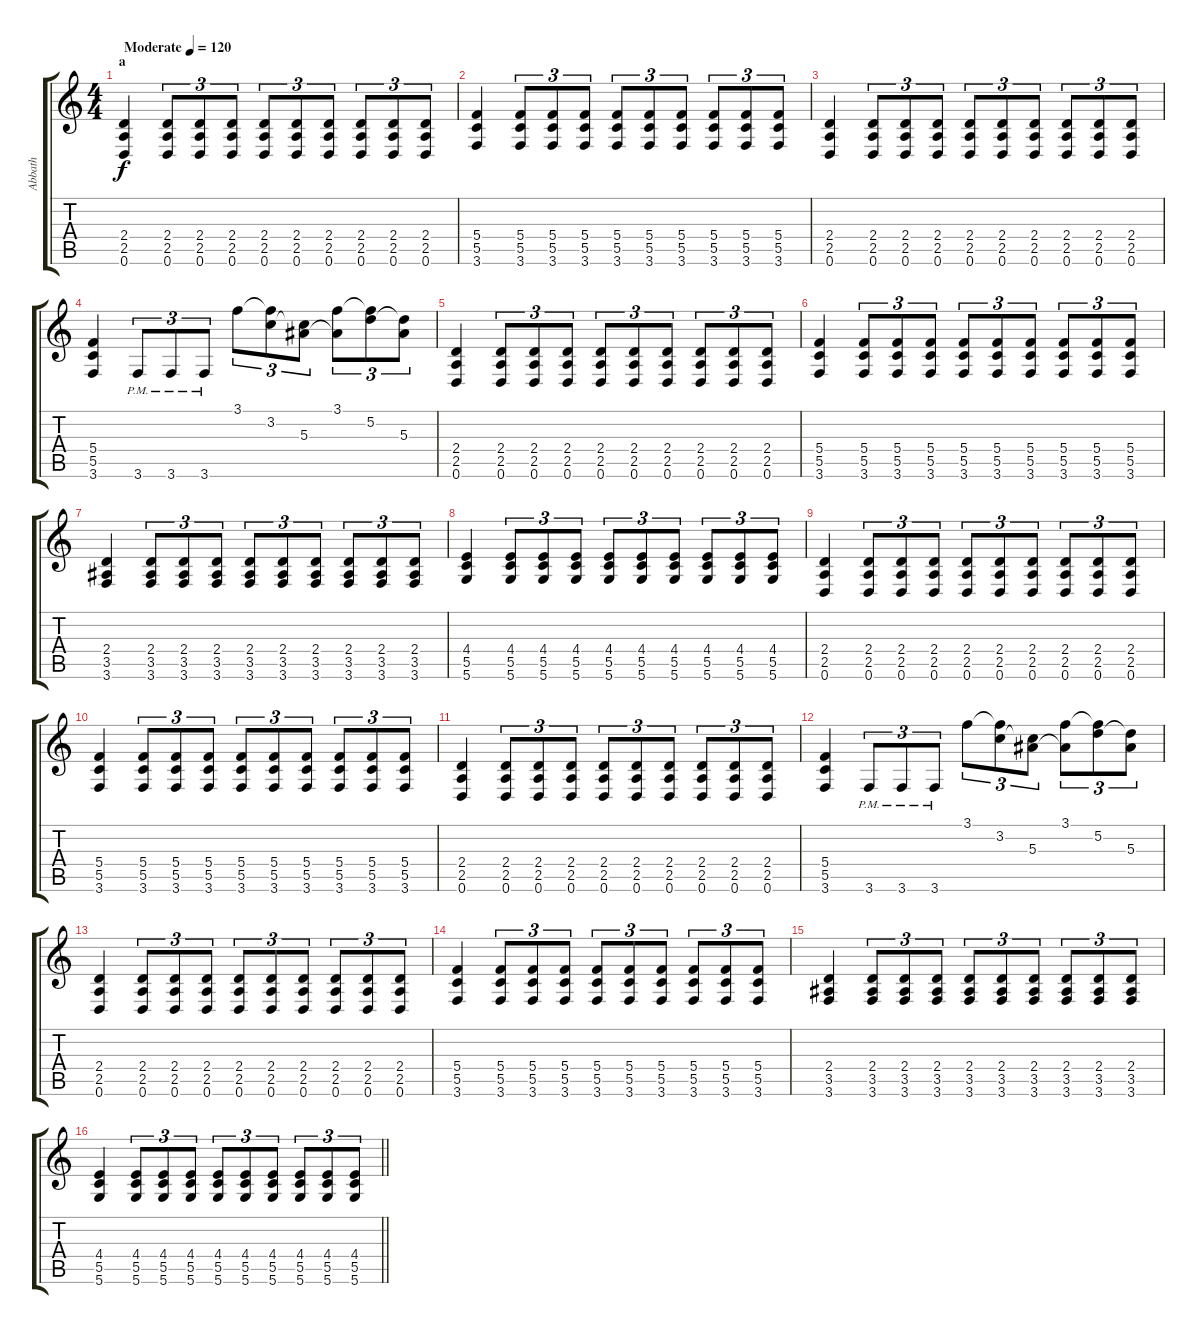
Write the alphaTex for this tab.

\track ("Abbath" "Abbath") {instrument distortionguitar}
\staff {score tabs}
\tuning (D4 A3 F3 C3 G2 D2) {hide}
\ts (4 4)
\section ("" "a")
\tempo (120 "Moderate")
\clef g2
\ks c
(2.4 2.5 0.6).4{dy f instrument distortionguitar} (2.4 2.5 0.6).8{tu (3 2)} (2.4 2.5 0.6).8{tu (3 2)} (2.4 2.5 0.6).8{tu (3 2)} (2.4 2.5 0.6).8{tu (3 2)} (2.4 2.5 0.6).8{tu (3 2)} (2.4 2.5 0.6).8{tu (3 2)} (2.4 2.5 0.6).8{tu (3 2)} (2.4 2.5 0.6).8{tu (3 2)} (2.4 2.5 0.6).8{tu (3 2)} |
(5.4 5.5 3.6).4 (5.4 5.5 3.6).8{tu (3 2)} (5.4 5.5 3.6).8{tu (3 2)} (5.4 5.5 3.6).8{tu (3 2)} (5.4 5.5 3.6).8{tu (3 2)} (5.4 5.5 3.6).8{tu (3 2)} (5.4 5.5 3.6).8{tu (3 2)} (5.4 5.5 3.6).8{tu (3 2)} (5.4 5.5 3.6).8{tu (3 2)} (5.4 5.5 3.6).8{tu (3 2)} |
(2.4 2.5 0.6).4 (2.4 2.5 0.6).8{tu (3 2)} (2.4 2.5 0.6).8{tu (3 2)} (2.4 2.5 0.6).8{tu (3 2)} (2.4 2.5 0.6).8{tu (3 2)} (2.4 2.5 0.6).8{tu (3 2)} (2.4 2.5 0.6).8{tu (3 2)} (2.4 2.5 0.6).8{tu (3 2)} (2.4 2.5 0.6).8{tu (3 2)} (2.4 2.5 0.6).8{tu (3 2)} |
(5.4 5.5 3.6).4 3.6{pm}.8{tu (3 2)} 3.6{pm}.8{tu (3 2)} 3.6{pm}.8{tu (3 2)} 3.1.8{tu (3 2)} (3.1{t} 3.2).8{tu (3 2)} (3.2{t} 5.3).8{tu (3 2)} (3.1 5.3{t}).8{tu (3 2)} (3.1{t} 5.2).8{tu (3 2)} (5.2{t} 5.3).8{tu (3 2)} |
(2.4 2.5 0.6).4 (2.4 2.5 0.6).8{tu (3 2)} (2.4 2.5 0.6).8{tu (3 2)} (2.4 2.5 0.6).8{tu (3 2)} (2.4 2.5 0.6).8{tu (3 2)} (2.4 2.5 0.6).8{tu (3 2)} (2.4 2.5 0.6).8{tu (3 2)} (2.4 2.5 0.6).8{tu (3 2)} (2.4 2.5 0.6).8{tu (3 2)} (2.4 2.5 0.6).8{tu (3 2)} |
(5.4 5.5 3.6).4 (5.4 5.5 3.6).8{tu (3 2)} (5.4 5.5 3.6).8{tu (3 2)} (5.4 5.5 3.6).8{tu (3 2)} (5.4 5.5 3.6).8{tu (3 2)} (5.4 5.5 3.6).8{tu (3 2)} (5.4 5.5 3.6).8{tu (3 2)} (5.4 5.5 3.6).8{tu (3 2)} (5.4 5.5 3.6).8{tu (3 2)} (5.4 5.5 3.6).8{tu (3 2)} |
(2.4 3.5 3.6).4 (2.4 3.5 3.6).8{tu (3 2)} (2.4 3.5 3.6).8{tu (3 2)} (2.4 3.5 3.6).8{tu (3 2)} (2.4 3.5 3.6).8{tu (3 2)} (2.4 3.5 3.6).8{tu (3 2)} (2.4 3.5 3.6).8{tu (3 2)} (2.4 3.5 3.6).8{tu (3 2)} (2.4 3.5 3.6).8{tu (3 2)} (2.4 3.5 3.6).8{tu (3 2)} |
(4.4 5.5 5.6).4 (4.4 5.5 5.6).8{tu (3 2)} (4.4 5.5 5.6).8{tu (3 2)} (4.4 5.5 5.6).8{tu (3 2)} (4.4 5.5 5.6).8{tu (3 2)} (4.4 5.5 5.6).8{tu (3 2)} (4.4 5.5 5.6).8{tu (3 2)} (4.4 5.5 5.6).8{tu (3 2)} (4.4 5.5 5.6).8{tu (3 2)} (4.4 5.5 5.6).8{tu (3 2)} |
(2.4 2.5 0.6).4 (2.4 2.5 0.6).8{tu (3 2)} (2.4 2.5 0.6).8{tu (3 2)} (2.4 2.5 0.6).8{tu (3 2)} (2.4 2.5 0.6).8{tu (3 2)} (2.4 2.5 0.6).8{tu (3 2)} (2.4 2.5 0.6).8{tu (3 2)} (2.4 2.5 0.6).8{tu (3 2)} (2.4 2.5 0.6).8{tu (3 2)} (2.4 2.5 0.6).8{tu (3 2)} |
(5.4 5.5 3.6).4 (5.4 5.5 3.6).8{tu (3 2)} (5.4 5.5 3.6).8{tu (3 2)} (5.4 5.5 3.6).8{tu (3 2)} (5.4 5.5 3.6).8{tu (3 2)} (5.4 5.5 3.6).8{tu (3 2)} (5.4 5.5 3.6).8{tu (3 2)} (5.4 5.5 3.6).8{tu (3 2)} (5.4 5.5 3.6).8{tu (3 2)} (5.4 5.5 3.6).8{tu (3 2)} |
(2.4 2.5 0.6).4 (2.4 2.5 0.6).8{tu (3 2)} (2.4 2.5 0.6).8{tu (3 2)} (2.4 2.5 0.6).8{tu (3 2)} (2.4 2.5 0.6).8{tu (3 2)} (2.4 2.5 0.6).8{tu (3 2)} (2.4 2.5 0.6).8{tu (3 2)} (2.4 2.5 0.6).8{tu (3 2)} (2.4 2.5 0.6).8{tu (3 2)} (2.4 2.5 0.6).8{tu (3 2)} |
(5.4 5.5 3.6).4 3.6{pm}.8{tu (3 2)} 3.6{pm}.8{tu (3 2)} 3.6{pm}.8{tu (3 2)} 3.1.8{tu (3 2)} (3.1{t} 3.2).8{tu (3 2)} (3.2{t} 5.3).8{tu (3 2)} (3.1 5.3{t}).8{tu (3 2)} (3.1{t} 5.2).8{tu (3 2)} (5.2{t} 5.3).8{tu (3 2)} |
(2.4 2.5 0.6).4 (2.4 2.5 0.6).8{tu (3 2)} (2.4 2.5 0.6).8{tu (3 2)} (2.4 2.5 0.6).8{tu (3 2)} (2.4 2.5 0.6).8{tu (3 2)} (2.4 2.5 0.6).8{tu (3 2)} (2.4 2.5 0.6).8{tu (3 2)} (2.4 2.5 0.6).8{tu (3 2)} (2.4 2.5 0.6).8{tu (3 2)} (2.4 2.5 0.6).8{tu (3 2)} |
(5.4 5.5 3.6).4 (5.4 5.5 3.6).8{tu (3 2)} (5.4 5.5 3.6).8{tu (3 2)} (5.4 5.5 3.6).8{tu (3 2)} (5.4 5.5 3.6).8{tu (3 2)} (5.4 5.5 3.6).8{tu (3 2)} (5.4 5.5 3.6).8{tu (3 2)} (5.4 5.5 3.6).8{tu (3 2)} (5.4 5.5 3.6).8{tu (3 2)} (5.4 5.5 3.6).8{tu (3 2)} |
(2.4 3.5 3.6).4 (2.4 3.5 3.6).8{tu (3 2)} (2.4 3.5 3.6).8{tu (3 2)} (2.4 3.5 3.6).8{tu (3 2)} (2.4 3.5 3.6).8{tu (3 2)} (2.4 3.5 3.6).8{tu (3 2)} (2.4 3.5 3.6).8{tu (3 2)} (2.4 3.5 3.6).8{tu (3 2)} (2.4 3.5 3.6).8{tu (3 2)} (2.4 3.5 3.6).8{tu (3 2)} |
\barLineRight lightlight
(4.4 5.5 5.6).4 (4.4 5.5 5.6).8{tu (3 2)} (4.4 5.5 5.6).8{tu (3 2)} (4.4 5.5 5.6).8{tu (3 2)} (4.4 5.5 5.6).8{tu (3 2)} (4.4 5.5 5.6).8{tu (3 2)} (4.4 5.5 5.6).8{tu (3 2)} (4.4 5.5 5.6).8{tu (3 2)} (4.4 5.5 5.6).8{tu (3 2)} (4.4 5.5 5.6).8{tu (3 2)}
